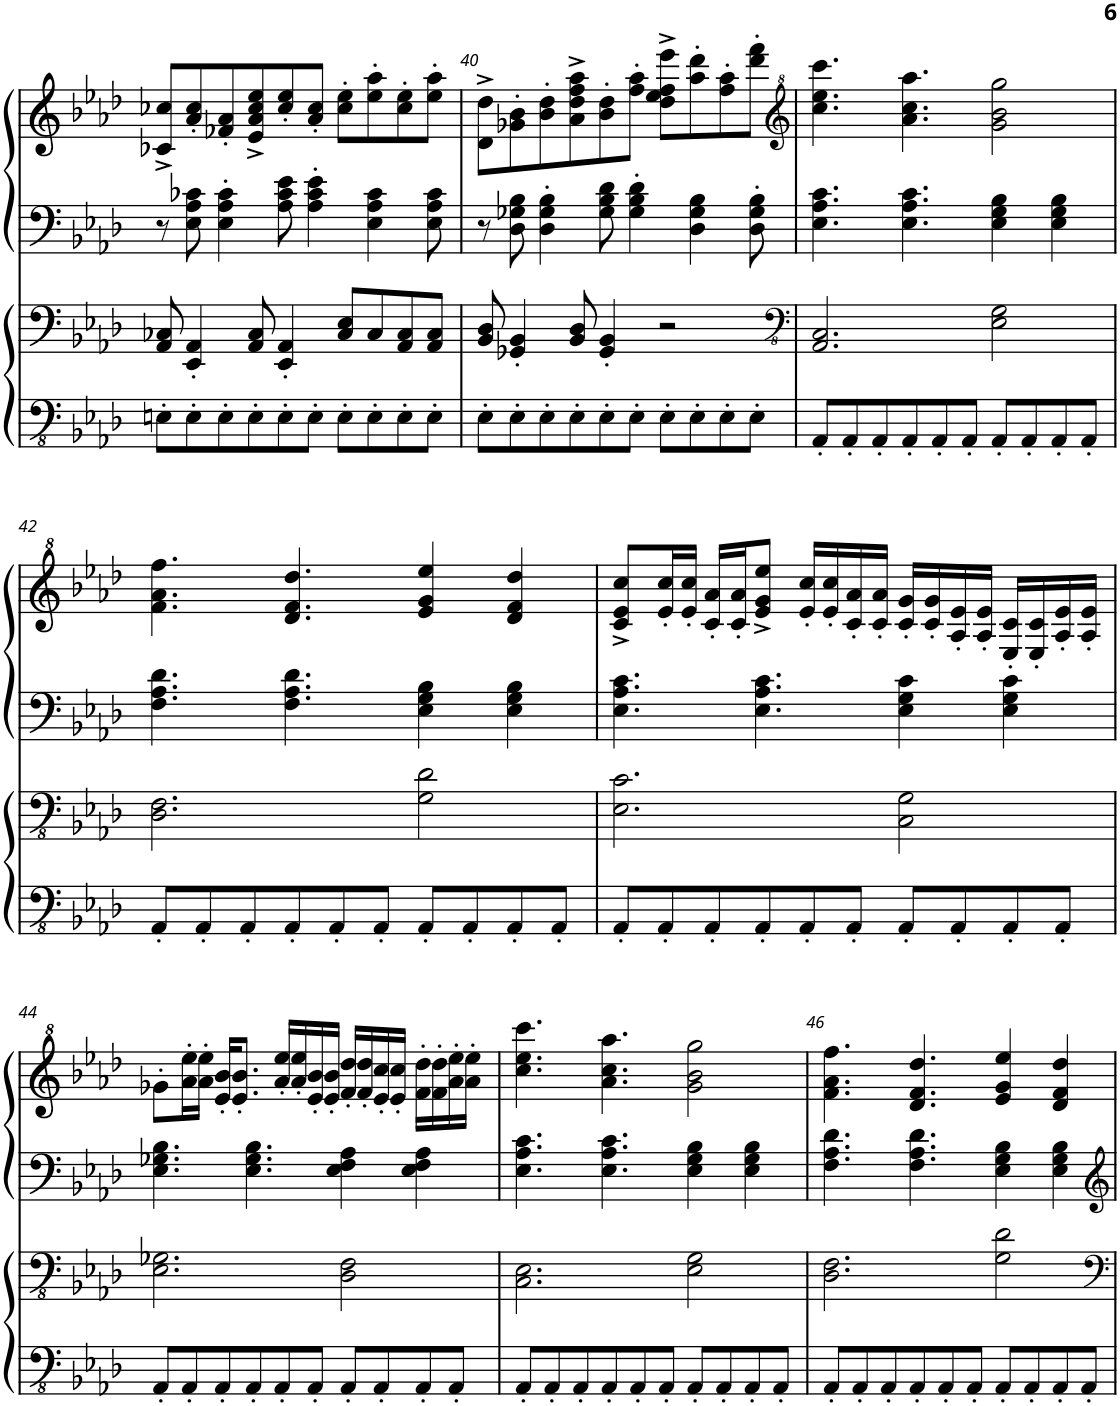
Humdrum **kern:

**kern	**kern	**kern	**kern
*part4	*part3	*part2	*part1
*staff4	*staff3	*staff2	*staff1
*I"Piano 4	*I"Piano	*I"Piano 3	*I"Piano
*I'Pno	*I'Pno	*I'Pno	*I'Pno
!!LO:PB:g=z
*clefFv4	*clefF4	*clefF4	*clefG2
*k[b-e-a-d-]	*k[b-e-a-d-]	*k[b-e-a-d-]	*k[b-e-a-d-]
*M5/4	*M5/4	*M5/4	*M5/4
=39	=39	=39	=39
8EEn'\L	8AA-/ 8C-X/	8r	8c-X/^ 8cc-X/^L
8EE'\	4EE-/' 4AA-/'	8E-\ 8A-\ 8c-X\	8a-/' 8cc-/'
8EE'\	.	4E-\' 4A-\' 4c-\'	8f-X/' 8a-/'
8EE'\	8AA-/ 8C-/	.	8e-/^ 8a-/^ 8cc-/^ 8ee-/^
8EE'\	4EE-/' 4AA-/'	8A-\ 8c-\ 8e-\	8cc-/' 8ee-/'
8EE'\J	.	4A-\' 4c-\' 4e-\'	8a-/' 8cc-/'J
8EE'\L	8C-/ 8E-/L	.	8cc-\' 8ee-\'L
8EE'\	8C-/	4E-\ 4A-\ 4c-\	8ee-\' 8aa-\'
8EE'\	8AA-/ 8C-/	.	8cc-\' 8ee-\'
8EE'\J	8AA-/ 8C-/J	8E-\ 8A-\ 8c-\	8ee-\' 8aa-\'J
=40	=40	=40	=40
8EE-'\L	8BB-/ 8D-/	8r	8d-\^ 8dd-\^L
8EE-'\	4GG-X/' 4BB-/'	8D-\ 8G-X\ 8B-\	8g-X\' 8b-\'
8EE-'\	.	4D-\' 4G-\' 4B-\'	8b-\' 8dd-\'
8EE-'\	8BB-/ 8D-/	.	8a-\^ 8dd-\^ 8ff\^ 8aa-\^
8EE-'\	4GG-/' 4BB-/'	8G-\ 8B-\ 8d-\	8b-\' 8dd-\'
8EE-'\J	.	4G-\' 4B-\' 4d-\'	8ff\' 8aa-\'J
8EE-'\L	2r	.	8dd-\^ 8ee-\^ 8ff\^ 8eee-\^L
8EE-'\	.	4D-\ 4G-\ 4B-\	8aa-\' 8ddd-\'
8EE-'\	.	.	8ff\' 8aa-\'
8EE-'\J	.	8D-\' 8G-\' 8B-\'	8ddd-\' 8fff\'J
=41	=41	=41	=41
*	*clefFv4	*	*clefG^2
8AAA-'/L	2.AAA-/ 2.CC/	4.E-\ 4.A-\ 4.c\	4.ccc\ 4.eee-\ 4.cccc\
8AAA-'/	.	.	.
8AAA-'/	.	.	.
8AAA-'/	.	4.E-\ 4.A-\ 4.c\	4.aa-\ 4.ccc\ 4.aaa-\
8AAA-'/	.	.	.
8AAA-'/J	.	.	.
8AAA-'/L	2EE-\ 2GG\	4E-\ 4G\ 4B-\	2gg\ 2bb-\ 2ggg\
8AAA-'/	.	.	.
8AAA-'/	.	4E-\ 4G\ 4B-\	.
8AAA-'/J	.	.	.
!!LO:LB:g=z
=42	=42	=42	=42
8AAA-'/L	2.DD-\ 2.FF\	4.F\ 4.A-\ 4.d-\	4.ff\ 4.aa-\ 4.fff\
8AAA-'/	.	.	.
8AAA-'/	.	.	.
8AAA-'/	.	4.F\ 4.A-\ 4.d-\	4.dd-/ 4.ff/ 4.ddd-/
8AAA-'/	.	.	.
8AAA-'/J	.	.	.
8AAA-'/L	2GG\ 2D-\	4E-\ 4G\ 4B-\	4ee-/ 4gg/ 4eee-/
8AAA-'/	.	.	.
8AAA-'/	.	4E-\ 4G\ 4B-\	4dd-/ 4ff/ 4ddd-/
8AAA-'/J	.	.	.
=43	=43	=43	=43
8AAA-'/L	2.EE-\ 2.C\	4.E-\ 4.A-\ 4.c\	8cc/^ 8ee-/^ 8ccc/^L
8AAA-'/	.	.	16ee-/' 16ccc/'L
.	.	.	16ee-/' 16ccc/'JJ
8AAA-'/	.	.	16cc/' 16aa-/'LL
.	.	.	16cc/' 16aa-/'J
8AAA-'/	.	4.E-\ 4.A-\ 4.c\	8ee-/^ 8gg/^ 8eee-/^J
8AAA-'/	.	.	16ee-/' 16ccc/'LL
.	.	.	16ee-/' 16ccc/'
8AAA-'/J	.	.	16cc/' 16aa-/'
.	.	.	16cc/' 16aa-/'JJ
8AAA-'/L	2CC\ 2GG\	4E-\ 4G\ 4c\	16cc/' 16gg/'LL
.	.	.	16cc/' 16gg/'
8AAA-'/	.	.	16a-/' 16ee-/'
.	.	.	16a-/' 16ee-/'JJ
8AAA-'/	.	4E-\ 4G\ 4c\	16e-/' 16cc/'LL
.	.	.	16e-/' 16cc/'
8AAA-'/J	.	.	16a-/' 16ee-/'
.	.	.	16a-/' 16ee-/'JJ
!!LO:LB:g=z
=44	=44	=44	=44
8AAA-'/L	2.EE-\ 2.GG-X\	4.E-\ 4.G-X\ 4.B-\	8gg-X'\L
8AAA-'/	.	.	16aa-\' 16eee-\'L
.	.	.	16aa-\' 16eee-\'JJ
8AAA-'/	.	.	16ee-/' 16bb-/'KL
.	.	.	8.ee-/' 8.bb-/'J
8AAA-'/	.	4.E-\ 4.G-\ 4.B-\	.
8AAA-'/	.	.	16aa-/' 16eee-/'LL
.	.	.	16aa-/' 16eee-/'
8AAA-'/J	.	.	16ee-/' 16bb-/'
.	.	.	16ee-/' 16bb-/'JJ
8AAA-'/L	2DD-\ 2FF\	4E-\ 4F\ 4A-\	16ff/' 16ddd-/'LL
.	.	.	16ff/' 16ddd-/'
8AAA-'/	.	.	16ee-/' 16ccc/'
.	.	.	16ee-/' 16ccc/'JJ
8AAA-'/	.	4E-\ 4F\ 4A-\	16ff\' 16ddd-\'LL
.	.	.	16ff\' 16ddd-\'
8AAA-'/J	.	.	16aa-\' 16eee-\'
.	.	.	16aa-\' 16eee-\'JJ
=45	=45	=45	=45
8AAA-'/L	2.CC\ 2.EE-\	4.E-\ 4.A-\ 4.c\	4.ccc\ 4.eee-\ 4.cccc\
8AAA-'/	.	.	.
8AAA-'/	.	.	.
8AAA-'/	.	4.E-\ 4.A-\ 4.c\	4.aa-\ 4.ccc\ 4.aaa-\
8AAA-'/	.	.	.
8AAA-'/J	.	.	.
8AAA-'/L	2EE-\ 2GG\	4E-\ 4G\ 4B-\	2gg\ 2bb-\ 2ggg\
8AAA-'/	.	.	.
8AAA-'/	.	4E-\ 4G\ 4B-\	.
8AAA-'/J	.	.	.
=46	=46	=46	=46
8AAA-'/L	2.DD-\ 2.FF\	4.F\ 4.A-\ 4.d-\	4.ff\ 4.aa-\ 4.fff\
8AAA-'/	.	.	.
8AAA-'/	.	.	.
8AAA-'/	.	4.F\ 4.A-\ 4.d-\	4.dd-/ 4.ff/ 4.ddd-/
8AAA-'/	.	.	.
8AAA-'/J	.	.	.
8AAA-'/L	2GG\ 2D-\	4E-\ 4G\ 4B-\	4ee-/ 4gg/ 4eee-/
8AAA-'/	.	.	.
8AAA-'/	.	4E-\ 4G\ 4B-\	4dd-/ 4ff/ 4ddd-/
8AAA-'/J	.	.	.
=	=	=	=
*-	*-	*-	*-
